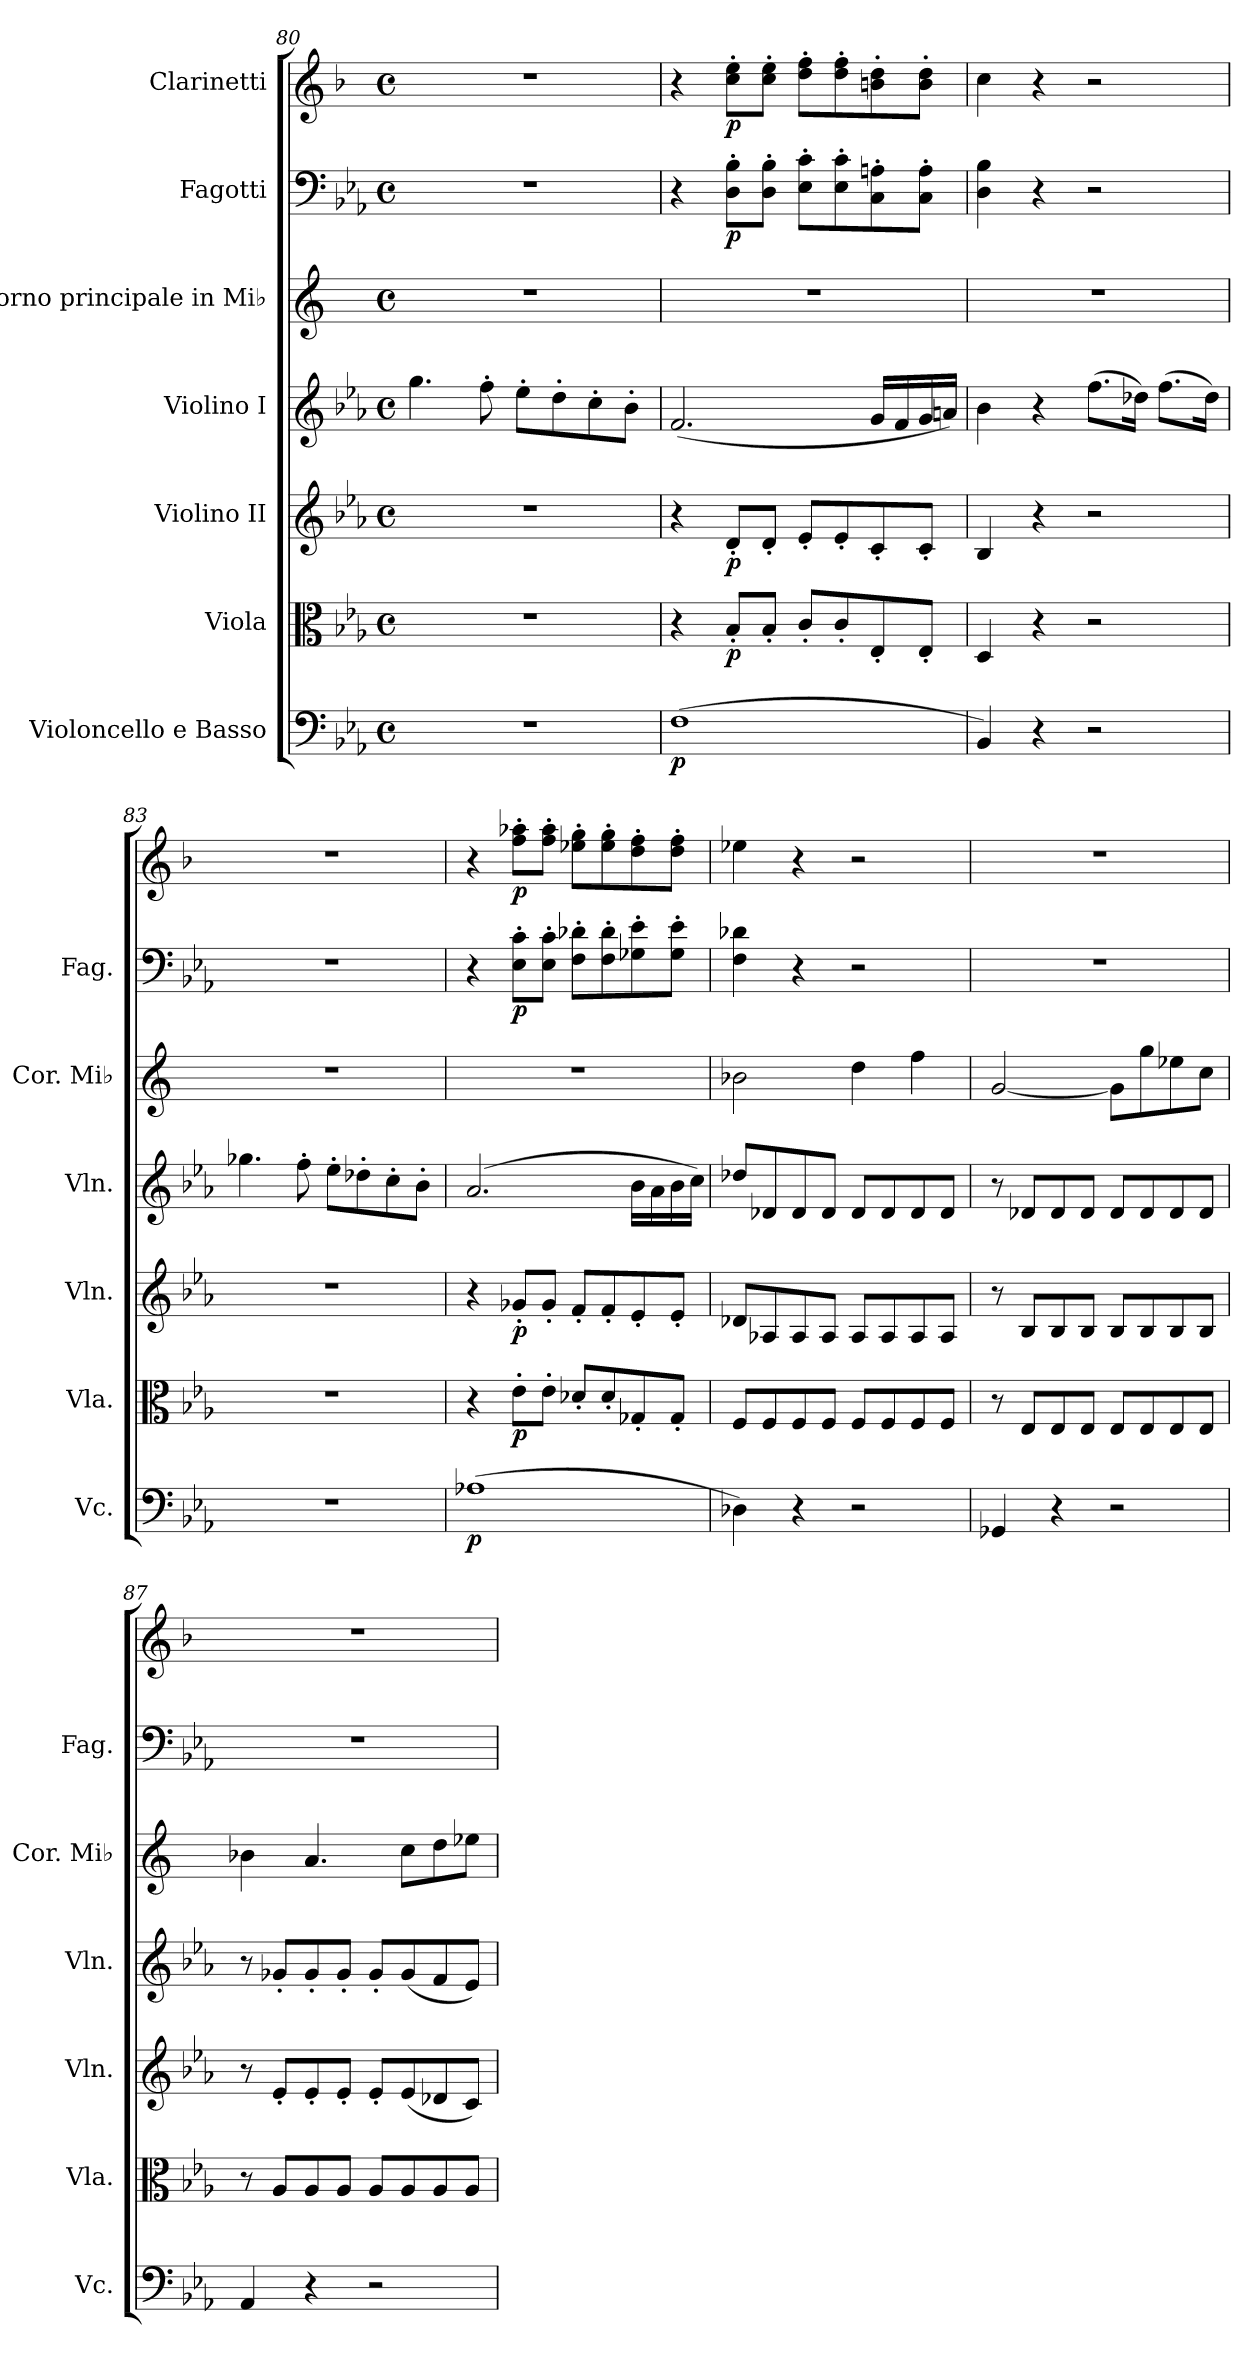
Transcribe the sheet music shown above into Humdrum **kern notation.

**kern	**dynam	**kern	**dynam	**kern	**dynam	**kern	**kern	**kern	**dynam	**kern	**dynam
*part7	*part7	*part6	*part6	*part5	*part5	*part4	*part3	*part2	*part2	*part1	*part1
*staff7	*staff7	*staff6	*staff6	*staff5	*staff5	*staff4	*staff3	*staff2	*staff2	*staff1	*staff1
*I"Violoncello e  Basso	*	*I"Viola	*	*I"Violino II	*	*I"Violino I	*I"Corno principale  in Mi♭	*I"Fagotti	*	*I"Clarinetti	*
*I'Vc.	*	*I'Vla.	*	*I'Vln.	*	*I'Vln.	*I'Cor. Mi♭	*I'Fag.	*	*	*
*clefF4	*	*clefC3	*	*clefG2	*	*clefG2	*clefG2	*clefF4	*	*clefG2	*
*	*	*	*	*	*	*	*ITrd5c9	*	*	*ITrd1c2	*
*k[b-e-a-]	*	*k[b-e-a-]	*	*k[b-e-a-]	*	*k[b-e-a-]	*k[b-e-a-]	*k[b-e-a-]	*	*k[b-e-a-]	*
*M4/4	*	*M4/4	*	*M4/4	*	*M4/4	*M4/4	*M4/4	*	*M4/4	*
*met(c)	*	*met(c)	*	*met(c)	*	*met(c)	*met(c)	*met(c)	*	*met(c)	*
=80	=80	=80	=80	=80	=80	=80	=80	=80	=80	=80	=80
1r	.	1r	.	1r	.	4.gg\	1r	1r	.	1r	.
.	.	.	.	.	.	8ff'\	.	.	.	.	.
.	.	.	.	.	.	8ee-'\L	.	.	.	.	.
.	.	.	.	.	.	8dd'\	.	.	.	.	.
.	.	.	.	.	.	8cc'\	.	.	.	.	.
.	.	.	.	.	.	8b-'\J	.	.	.	.	.
=81	=81	=81	=81	=81	=81	=81	=81	=81	=81	=81	=81
!	!LO:DY:b	!	!	!	!	!	!	!	!	!	!
(1F	p	4r	.	4r	.	(2.f/	1r	4r	.	4r	.
!	!	!	!LO:DY:b	!	!LO:DY:b	!	!	!	!LO:DY:b	!	!LO:DY:b
.	.	8B-'/L	p	8d'/L	p	.	.	8D\' 8B-\'L	p	8b-\' 8dd\'L	p
.	.	8B-'/J	.	8d'/J	.	.	.	8D\' 8B-\'J	.	8b-\' 8dd\'J	.
.	.	8c'/L	.	8e-'/L	.	.	.	8E-\' 8c\'L	.	8cc\' 8ee-\'L	.
.	.	8c'/	.	8e-'/	.	.	.	8E-\' 8c\'	.	8cc\' 8ee-\'	.
.	.	8E-'/	.	8c'/	.	16g/LL	.	8C\' 8An\'	.	8an\' 8cc\'	.
.	.	.	.	.	.	16f/	.	.	.	.	.
.	.	8E-'/J	.	8c'/J	.	16g/	.	8C\' 8A\'J	.	8a\' 8cc\'J	.
.	.	.	.	.	.	16an/JJ)	.	.	.	.	.
=82	=82	=82	=82	=82	=82	=82	=82	=82	=82	=82	=82
4BB-/)	.	4D/	.	4B-/	.	4b-\	1r	4D\ 4B-\	.	4b-\	.
4r	.	4r	.	4r	.	4r	.	4r	.	4r	.
2r	.	2r	.	2r	.	(8.ff\L	.	2r	.	2r	.
.	.	.	.	.	.	16dd-X\Jk)	.	.	.	.	.
.	.	.	.	.	.	(8.ff\L	.	.	.	.	.
.	.	.	.	.	.	16dd-\Jk)	.	.	.	.	.
=83	=83	=83	=83	=83	=83	=83	=83	=83	=83	=83	=83
1r	.	1r	.	1r	.	4.gg-X\	1r	1r	.	1r	.
.	.	.	.	.	.	8ff'\	.	.	.	.	.
.	.	.	.	.	.	8ee-'\L	.	.	.	.	.
.	.	.	.	.	.	8dd-X'\	.	.	.	.	.
.	.	.	.	.	.	8cc'\	.	.	.	.	.
.	.	.	.	.	.	8b-'\J	.	.	.	.	.
!!LO:LB:g=z
=84	=84	=84	=84	=84	=84	=84	=84	=84	=84	=84	=84
!	!LO:DY:b	!	!	!	!	!	!	!	!	!	!
(1A-X	p	4r	.	4r	.	(2.a-/	1r	4r	.	4r	.
!	!	!	!LO:DY:b	!	!LO:DY:b	!	!	!	!LO:DY:b	!	!LO:DY:b
.	.	8e-'\L	p	8g-X'/L	p	.	.	8E-\' 8c\'L	p	8ee-\' 8gg-X\'L	p
.	.	8e-'\J	.	8g-'/J	.	.	.	8E-\' 8c\'J	.	8ee-\' 8gg-\'J	.
.	.	8d-X'/L	.	8f'/L	.	.	.	8F\' 8d-X\'L	.	8dd-X\' 8ff\'L	.
.	.	8d-'/	.	8f'/	.	.	.	8F\' 8d-\'	.	8dd-\' 8ff\'	.
.	.	8G-X'/	.	8e-'/	.	16b-\LL	.	8G-X\' 8e-\'	.	8cc\' 8ee-\'	.
.	.	.	.	.	.	16a-\	.	.	.	.	.
.	.	8G-'/J	.	8e-'/J	.	16b-\	.	8G-\' 8e-\'J	.	8cc\' 8ee-\'J	.
.	.	.	.	.	.	16cc\JJ)	.	.	.	.	.
=85	=85	=85	=85	=85	=85	=85	=85	=85	=85	=85	=85
4D-X\)	.	8F/L	.	8d-X/L	.	8dd-X/L	2d-X\	4F\ 4d-X\	.	4dd-X\	.
.	.	8F/	.	8A-X/	.	8d-X/	.	.	.	.	.
4r	.	8F/	.	8A-/	.	8d-/	.	4r	.	4r	.
.	.	8F/J	.	8A-/J	.	8d-/J	.	.	.	.	.
2r	.	8F/L	.	8A-/L	.	8d-/L	4f\	2r	.	2r	.
.	.	8F/	.	8A-/	.	8d-/	.	.	.	.	.
.	.	8F/	.	8A-/	.	8d-/	4a-\	.	.	.	.
.	.	8F/J	.	8A-/J	.	8d-/J	.	.	.	.	.
=86	=86	=86	=86	=86	=86	=86	=86	=86	=86	=86	=86
4GG-X/	.	8r	.	8r	.	8r	[2B-/	1r	.	1r	.
.	.	8E-/L	.	8B-/L	.	8d-X/L	.	.	.	.	.
4r	.	8E-/	.	8B-/	.	8d-/	.	.	.	.	.
.	.	8E-/J	.	8B-/J	.	8d-/J	.	.	.	.	.
2r	.	8E-/L	.	8B-/L	.	8d-/L	8B-\L]	.	.	.	.
.	.	8E-/	.	8B-/	.	8d-/	8b-\	.	.	.	.
.	.	8E-/	.	8B-/	.	8d-/	8g-X\	.	.	.	.
.	.	8E-/J	.	8B-/J	.	8d-/J	8e-\J	.	.	.	.
=87	=87	=87	=87	=87	=87	=87	=87	=87	=87	=87	=87
4AA-/	.	8r	.	8r	.	8r	4d-X\	1r	.	1r	.
.	.	8A-/L	.	8e-'/L	.	8g-X'/L	.	.	.	.	.
4r	.	8A-/	.	8e-'/	.	8g-'/	4.c/	.	.	.	.
.	.	8A-/J	.	8e-'/J	.	8g-'/J	.	.	.	.	.
2r	.	8A-/L	.	8e-'/L	.	8g-'/L	.	.	.	.	.
.	.	8A-/	.	(8e-/	.	(8g-/	8e-\L	.	.	.	.
.	.	8A-/	.	8d-X/	.	8f/	8f\	.	.	.	.
.	.	8A-/J	.	8c/J)	.	8e-/J)	8g-X\J	.	.	.	.
=	=	=	=	=	=	=	=	=	=	=	=
*-	*-	*-	*-	*-	*-	*-	*-	*-	*-	*-	*-
